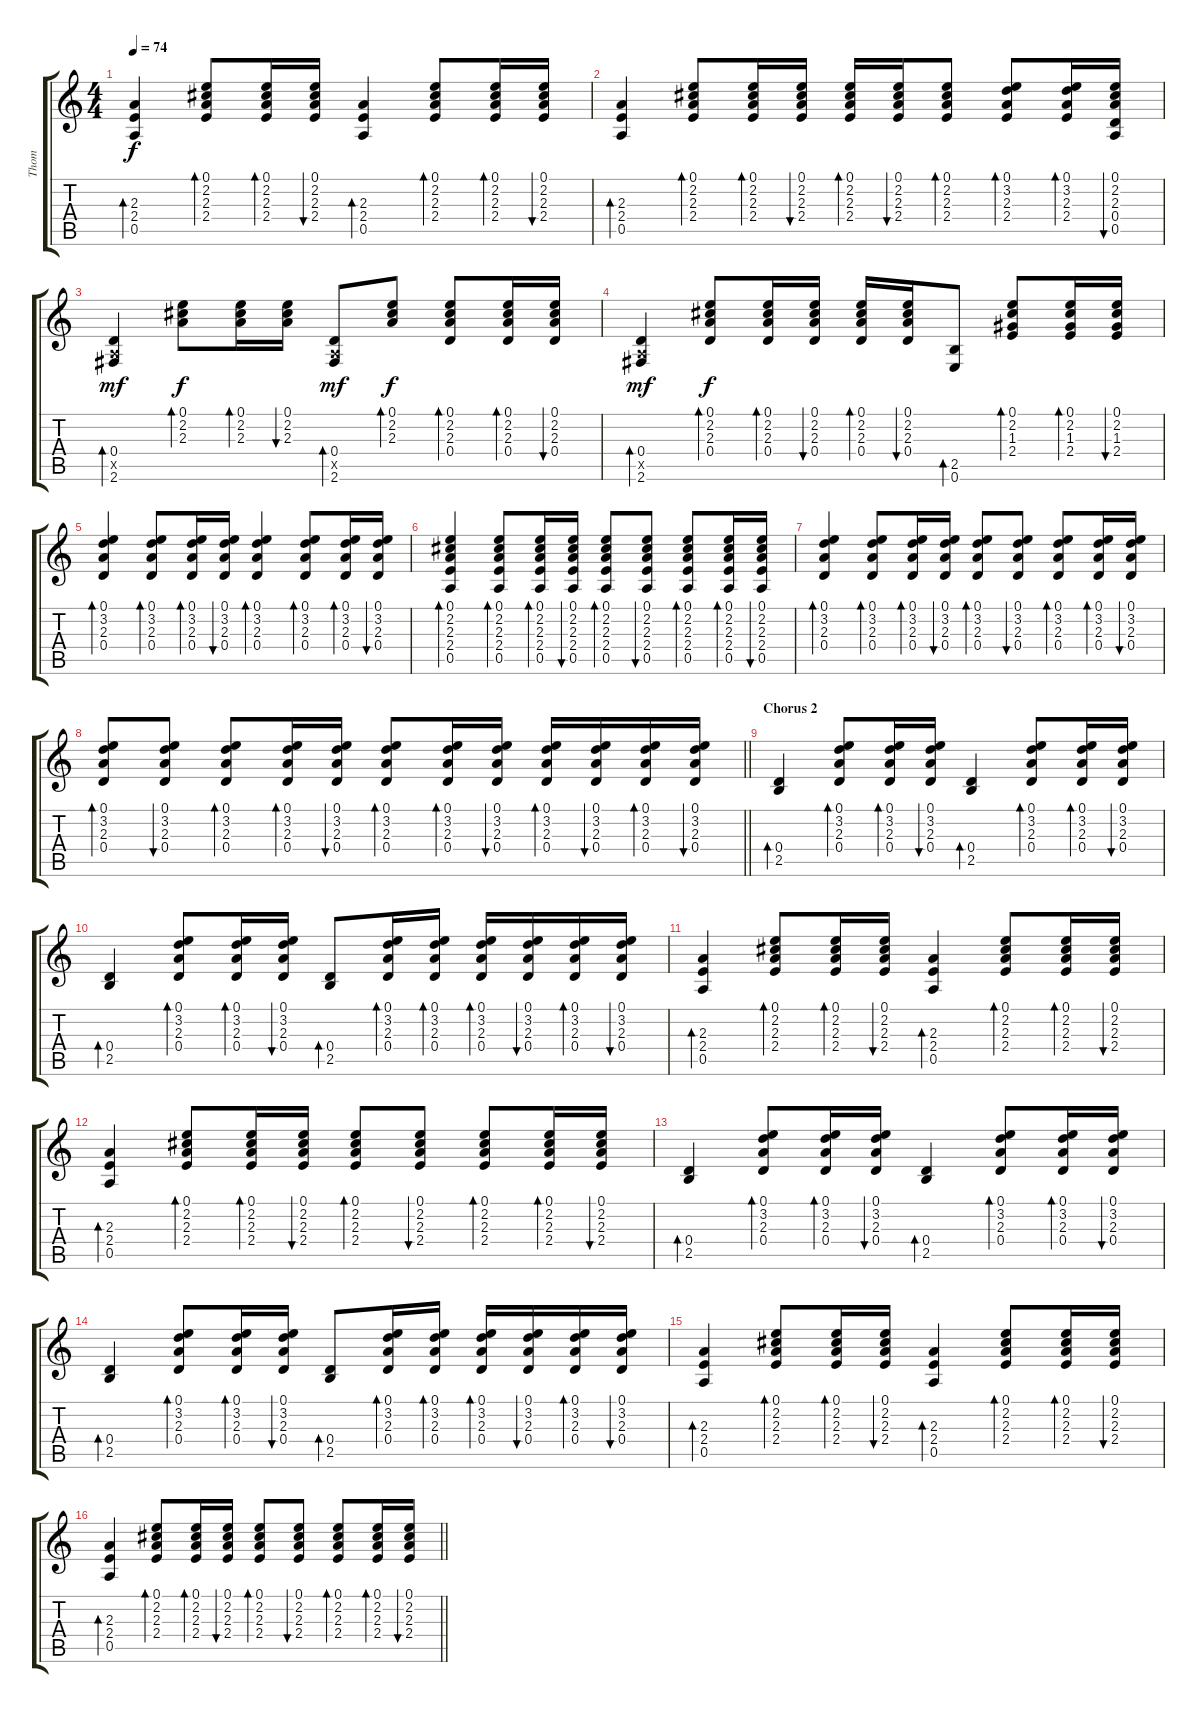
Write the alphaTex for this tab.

\track ("Thom" "Thom") {instrument acousticguitarsteel}
\staff {score tabs}
\tuning (E4 B3 G3 D3 A2 E2) {hide}
\ts (4 4)
\tempo 74
\clef g2
\ks c
(2.3 2.4 0.5).4{bd 30 dy f} (0.1 2.2 2.3 2.4).8{bd 30} (0.1 2.2 2.3 2.4).16{bd 30} (0.1 2.2 2.3 2.4).16{bu 30} (2.3 2.4 0.5).4{bd 30} (0.1 2.2 2.3 2.4).8{bd 30} (0.1 2.2 2.3 2.4).16{bd 30} (0.1 2.2 2.3 2.4).16{bu 30} |
(2.3 2.4 0.5).4{bd 30} (0.1 2.2 2.3 2.4).8{bd 30} (0.1 2.2 2.3 2.4).16{bd 30} (0.1 2.2 2.3 2.4).16{bu 30} (0.1 2.2 2.3 2.4).16{bd 30} (0.1 2.2 2.3 2.4).16{bu 30} (0.1 2.2 2.3 2.4).8{bd 30} (0.1 3.2 2.3 2.4).8{bd 30} (0.1 3.2 2.3 2.4).16{bd 30} (0.1 2.2 2.3 0.4 0.5).16{bu 30} |
(0.4 0.5{x} 2.6).4{bd 30 dy mf} (0.1 2.2 2.3).8{bd 30 dy f} (0.1 2.2 2.3).16{bd 30} (0.1 2.2 2.3).16{bu 30} (0.4 0.5{x} 2.6).8{bd 30 dy mf} (0.1 2.2 2.3).8{bd 30 dy f} (0.1 2.2 2.3 0.4).8{bd 30} (0.1 2.2 2.3 0.4).16{bd 30} (0.1 2.2 2.3 0.4).16{bu 30} |
(0.4 0.5{x} 2.6).4{bd 30 dy mf} (0.1 2.2 2.3 0.4).8{bd 30 dy f} (0.1 2.2 2.3 0.4).16{bd 30} (0.1 2.2 2.3 0.4).16{bu 30} (0.1 2.2 2.3 0.4).16{bd 30} (0.1 2.2 2.3 0.4).16{bu 30} (2.5 0.6).8{bd 30} (0.1 2.2 1.3 2.4).8{bd 30} (0.1 2.2 1.3 2.4).16{bd 30} (0.1 2.2 1.3 2.4).16{bu 30} |
(0.1 3.2 2.3 0.4).4{bd 30} (0.1 3.2 2.3 0.4).8{bd 30} (0.1 3.2 2.3 0.4).16{bd 30} (0.1 3.2 2.3 0.4).16{bu 30} (0.1 3.2 2.3 0.4).4{bd 30} (0.1 3.2 2.3 0.4).8{bd 30} (0.1 3.2 2.3 0.4).16{bd 30} (0.1 3.2 2.3 0.4).16{bu 30} |
(0.1 2.2 2.3 2.4 0.5).4{bd 30} (0.1 2.2 2.3 2.4 0.5).8{bd 30} (0.1 2.2 2.3 2.4 0.5).16{bd 30} (0.1 2.2 2.3 2.4 0.5).16{bu 30} (0.1 2.2 2.3 2.4 0.5).8{bd 30} (0.1 2.2 2.3 2.4 0.5).8{bu 30} (0.1 2.2 2.3 2.4 0.5).8{bd 30} (0.1 2.2 2.3 2.4 0.5).16{bd 30} (0.1 2.2 2.3 2.4 0.5).16{bu 30} |
(0.1 3.2 2.3 0.4).4{bd 30} (0.1 3.2 2.3 0.4).8{bd 30} (0.1 3.2 2.3 0.4).16{bd 30} (0.1 3.2 2.3 0.4).16{bu 30} (0.1 3.2 2.3 0.4).8{bd 30} (0.1 3.2 2.3 0.4).8{bu 30} (0.1 3.2 2.3 0.4).8{bd 30} (0.1 3.2 2.3 0.4).16{bd 30} (0.1 3.2 2.3 0.4).16{bu 30} |
\barLineRight lightlight
(0.1 3.2 2.3 0.4).8{bd 30} (0.1 3.2 2.3 0.4).8{bu 30} (0.1 3.2 2.3 0.4).8{bd 30} (0.1 3.2 2.3 0.4).16{bd 30} (0.1 3.2 2.3 0.4).16{bu 30} (0.1 3.2 2.3 0.4).8{bd 30} (0.1 3.2 2.3 0.4).16{bd 30} (0.1 3.2 2.3 0.4).16{bu 30} (0.1 3.2 2.3 0.4).16{bd 30} (0.1 3.2 2.3 0.4).16{bu 30} (0.1 3.2 2.3 0.4).16{bd 30} (0.1 3.2 2.3 0.4).16{bu 30} |
\section ("" "Chorus 2")
(0.4 2.5).4{bd 30} (0.1 3.2 2.3 0.4).8{bd 30} (0.1 3.2 2.3 0.4).16{bd 30} (0.1 3.2 2.3 0.4).16{bu 30} (0.4 2.5).4{bd 30} (0.1 3.2 2.3 0.4).8{bd 30} (0.1 3.2 2.3 0.4).16{bd 30} (0.1 3.2 2.3 0.4).16{bu 30} |
(0.4 2.5).4{bd 30} (0.1 3.2 2.3 0.4).8{bd 30} (0.1 3.2 2.3 0.4).16{bd 30} (0.1 3.2 2.3 0.4).16{bu 30} (0.4 2.5).8{bd 30} (0.1 3.2 2.3 0.4).16{bd 30} (0.1 3.2 2.3 0.4).16{bd 30} (0.1 3.2 2.3 0.4).16{bd 30} (0.1 3.2 2.3 0.4).16{bu 30} (0.1 3.2 2.3 0.4).16{bd 30} (0.1 3.2 2.3 0.4).16{bu 30} |
(2.3 2.4 0.5).4{bd 30} (0.1 2.2 2.3 2.4).8{bd 30} (0.1 2.2 2.3 2.4).16{bd 30} (0.1 2.2 2.3 2.4).16{bu 30} (2.3 2.4 0.5).4{bd 30} (0.1 2.2 2.3 2.4).8{bd 30} (0.1 2.2 2.3 2.4).16{bd 30} (0.1 2.2 2.3 2.4).16{bu 30} |
(2.3 2.4 0.5).4{bd 30} (0.1 2.2 2.3 2.4).8{bd 30} (0.1 2.2 2.3 2.4).16{bd 30} (0.1 2.2 2.3 2.4).16{bu 30} (0.1 2.2 2.3 2.4).8{bd 30} (0.1 2.2 2.3 2.4).8{bu 30} (0.1 2.2 2.3 2.4).8{bd 30} (0.1 2.2 2.3 2.4).16{bd 30} (0.1 2.2 2.3 2.4).16{bu 30} |
(0.4 2.5).4{bd 30} (0.1 3.2 2.3 0.4).8{bd 30} (0.1 3.2 2.3 0.4).16{bd 30} (0.1 3.2 2.3 0.4).16{bu 30} (0.4 2.5).4{bd 30} (0.1 3.2 2.3 0.4).8{bd 30} (0.1 3.2 2.3 0.4).16{bd 30} (0.1 3.2 2.3 0.4).16{bu 30} |
(0.4 2.5).4{bd 30} (0.1 3.2 2.3 0.4).8{bd 30} (0.1 3.2 2.3 0.4).16{bd 30} (0.1 3.2 2.3 0.4).16{bu 30} (0.4 2.5).8{bd 30} (0.1 3.2 2.3 0.4).16{bd 30} (0.1 3.2 2.3 0.4).16{bd 30} (0.1 3.2 2.3 0.4).16{bd 30} (0.1 3.2 2.3 0.4).16{bu 30} (0.1 3.2 2.3 0.4).16{bd 30} (0.1 3.2 2.3 0.4).16{bu 30} |
(2.3 2.4 0.5).4{bd 30} (0.1 2.2 2.3 2.4).8{bd 30} (0.1 2.2 2.3 2.4).16{bd 30} (0.1 2.2 2.3 2.4).16{bu 30} (2.3 2.4 0.5).4{bd 30} (0.1 2.2 2.3 2.4).8{bd 30} (0.1 2.2 2.3 2.4).16{bd 30} (0.1 2.2 2.3 2.4).16{bu 30} |
\barLineRight lightlight
(2.3 2.4 0.5).4{bd 30} (0.1 2.2 2.3 2.4).8{bd 30} (0.1 2.2 2.3 2.4).16{bd 30} (0.1 2.2 2.3 2.4).16{bu 30} (0.1 2.2 2.3 2.4).8{bd 30} (0.1 2.2 2.3 2.4).8{bu 30} (0.1 2.2 2.3 2.4).8{bd 30} (0.1 2.2 2.3 2.4).16{bd 30} (0.1 2.2 2.3 2.4).16{bu 30}
